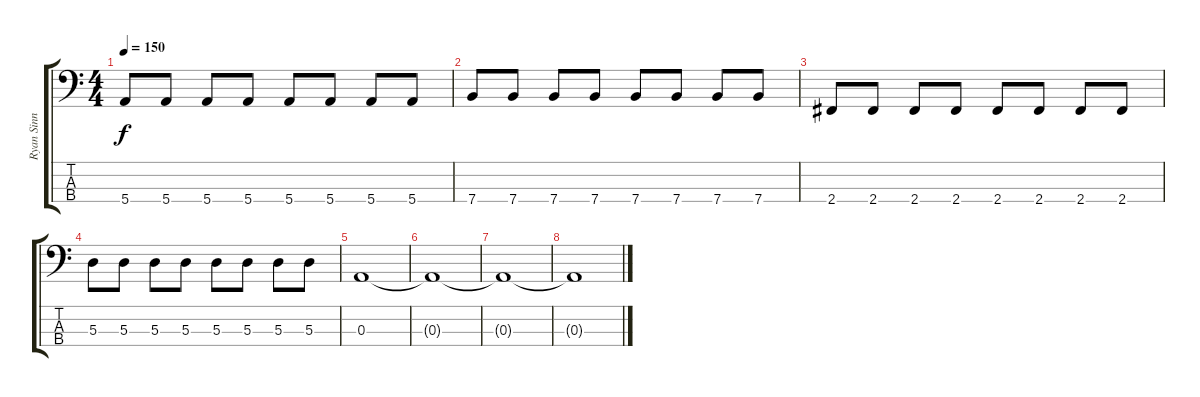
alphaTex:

\track ("Ryan Sinn Bass" "Ryan Sinn ") {instrument electricbassfinger}
\staff {score tabs}
\tuning (G2 D2 A1 E1) {hide}
\ts (4 4)
\tempo 150
\clef f4
\ks c
5.4.8{dy f} 5.4.8 5.4.8 5.4.8 5.4.8 5.4.8 5.4.8 5.4.8 |
7.4.8 7.4.8 7.4.8 7.4.8 7.4.8 7.4.8 7.4.8 7.4.8 |
2.4.8 2.4.8 2.4.8 2.4.8 2.4.8 2.4.8 2.4.8 2.4.8 |
5.3.8 5.3.8 5.3.8 5.3.8 5.3.8 5.3.8 5.3.8 5.3.8 |
0.3.1 |
0.3{t}.1 |
0.3{t}.1 |
0.3{t}.1
